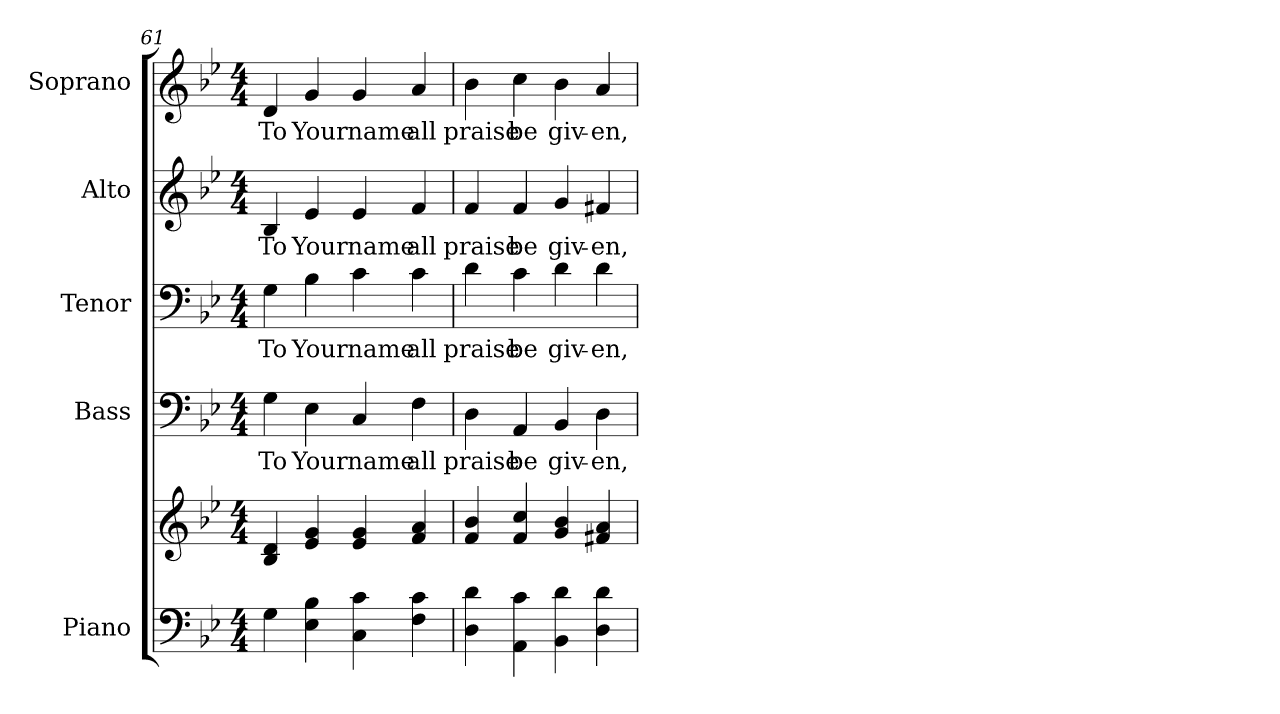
**kern	**kern	**kern	**text	**kern	**text	**kern	**text	**kern	**text
*part5	*part5	*part4	*part4	*part3	*part3	*part2	*part2	*part1	*part1
*staff6	*staff5	*staff4	*staff4	*staff3	*staff3	*staff2	*staff2	*staff1	*staff1
*I"Piano	*	*I"Bass	*	*I"Tenor	*	*I"Alto	*	*I"Soprano	*
*I'Pno.	*	*I'B.	*	*I'T.	*	*I'A.	*	*I'S.	*
!!LO:PB:g=z
*clefF4	*clefG2	*clefF4	*	*clefF4	*	*clefG2	*	*clefG2	*
*k[b-e-]	*k[b-e-]	*k[b-e-]	*	*k[b-e-]	*	*k[b-e-]	*	*k[b-e-]	*
*B-:	*B-:	*B-:	*	*B-:	*	*B-:	*	*B-:	*
*M4/4	*M4/4	*M4/4	*	*M4/4	*	*M4/4	*	*M4/4	*
=61	=61	=61	=61	=61	=61	=61	=61	=61	=61
!	!	!	!LO:LY:b:color=#000000	!	!	!	!	!	!
!	!	!	!	!	!LO:LY:b:color=#000000	!	!	!	!
!	!	!	!	!	!	!	!LO:LY:b:color=#000000	!	!
!	!	!	!	!	!	!	!	!	!LO:LY:b:color=#000000
4Gi\	4B-i/ 4di	4Gi\	To	4Gi\	To	4B-i/	To	4di/	To
!	!	!	!LO:LY:b:color=#000000	!	!	!	!	!	!
!	!	!	!	!	!LO:LY:b:color=#000000	!	!	!	!
!	!	!	!	!	!	!	!LO:LY:b:color=#000000	!	!
!	!	!	!	!	!	!	!	!	!LO:LY:b:color=#000000
4E-i\ 4B-i	4e-i/ 4gi	4E-i\	Your	4B-i\	Your	4e-i/	Your	4gi/	Your
!	!	!	!LO:LY:b:color=#000000	!	!	!	!	!	!
!	!	!	!	!	!LO:LY:b:color=#000000	!	!	!	!
!	!	!	!	!	!	!	!LO:LY:b:color=#000000	!	!
!	!	!	!	!	!	!	!	!	!LO:LY:b:color=#000000
4Ci\ 4ci	4e-i/ 4gi	4Ci/	name	4ci\	name	4e-i/	name	4gi/	name
!	!	!	!LO:LY:b:color=#000000	!	!	!	!	!	!
!	!	!	!	!	!LO:LY:b:color=#000000	!	!	!	!
!	!	!	!	!	!	!	!LO:LY:b:color=#000000	!	!
!	!	!	!	!	!	!	!	!	!LO:LY:b:color=#000000
4Fi\ 4ci	4fi/ 4ai	4Fi\	all	4ci\	all	4fi/	all	4ai/	all
=62	=62	=62	=62	=62	=62	=62	=62	=62	=62
!	!	!	!LO:LY:b:color=#000000	!	!	!	!	!	!
!	!	!	!	!	!LO:LY:b:color=#000000	!	!	!	!
!	!	!	!	!	!	!	!LO:LY:b:color=#000000	!	!
!	!	!	!	!	!	!	!	!	!LO:LY:b:color=#000000
4Di\ 4di	4fi/ 4b-i	4Di\	praise	4di\	praise	4fi/	praise	4b-i\	praise
!	!	!	!LO:LY:b:color=#000000	!	!	!	!	!	!
!	!	!	!	!	!LO:LY:b:color=#000000	!	!	!	!
!	!	!	!	!	!	!	!LO:LY:b:color=#000000	!	!
!	!	!	!	!	!	!	!	!	!LO:LY:b:color=#000000
4AAi\ 4ci	4fi/ 4cci	4AAi/	be	4ci\	be	4fi/	be	4cci\	be
!	!	!	!LO:LY:b:color=#000000	!	!	!	!	!	!
!	!	!	!	!	!LO:LY:b:color=#000000	!	!	!	!
!	!	!	!	!	!	!	!LO:LY:b:color=#000000	!	!
!	!	!	!	!	!	!	!	!	!LO:LY:b:color=#000000
4BB-i\ 4di	4gi/ 4b-i	4BB-i/	giv-	4di\	giv-	4gi/	giv-	4b-i\	giv-
!	!	!	!LO:LY:b:color=#000000	!	!	!	!	!	!
!	!	!	!	!	!LO:LY:b:color=#000000	!	!	!	!
!	!	!	!	!	!	!	!LO:LY:b:color=#000000	!	!
!	!	!	!	!	!	!	!	!	!LO:LY:b:color=#000000
4Di\ 4di	4f#Xi/ 4ai	4Di\	-en,	4di\	-en,	4f#Xi/	-en,	4ai/	-en,
=	=	=	=	=	=	=	=	=	=
*-	*-	*-	*-	*-	*-	*-	*-	*-	*-
